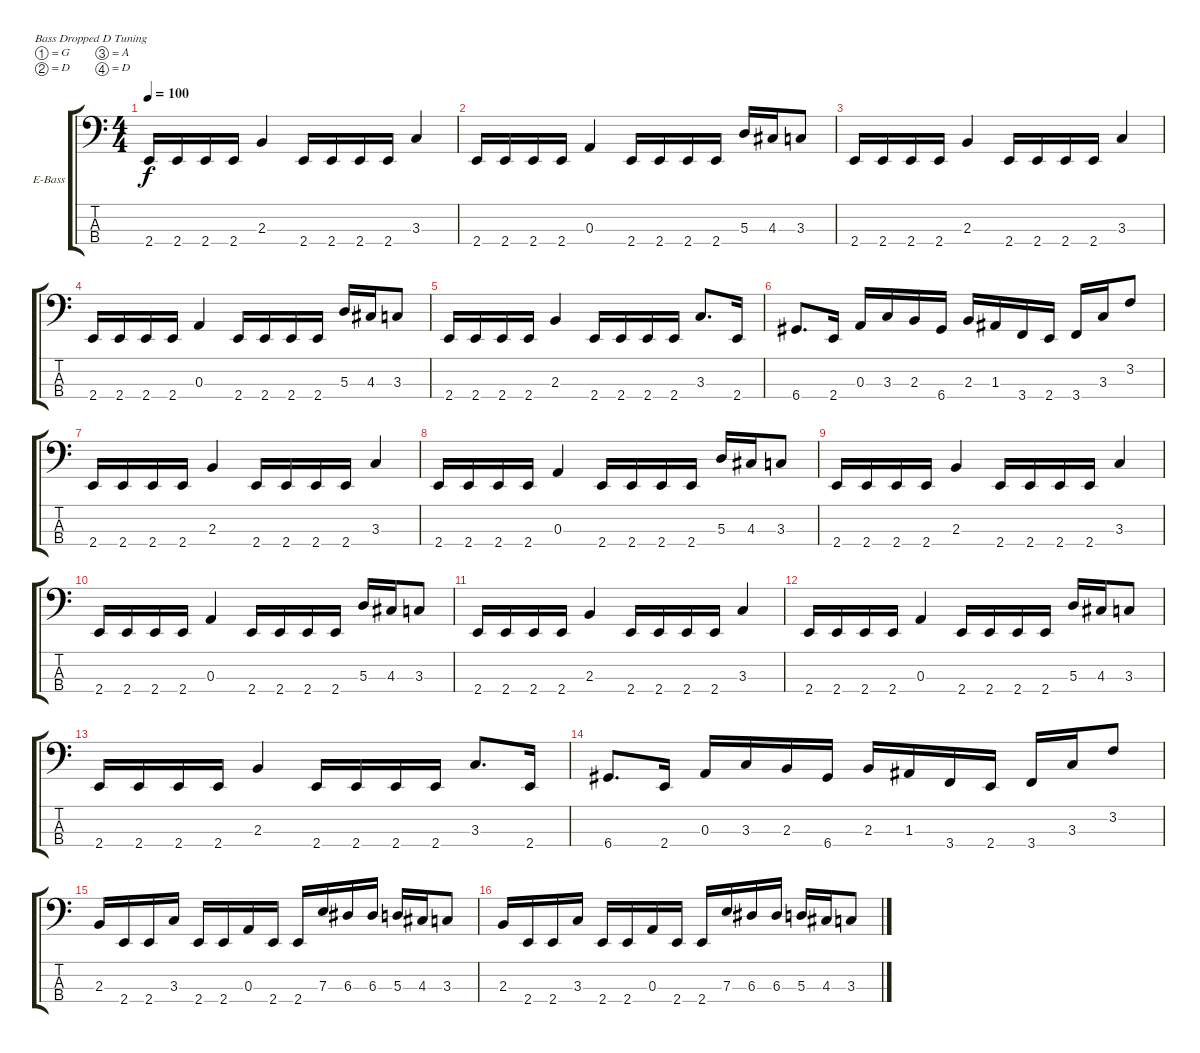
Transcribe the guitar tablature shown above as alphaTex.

\bracketExtendMode groupsimilarinstruments
\firstSystemTrackNameOrientation horizontal
\otherSystemsTrackNameOrientation horizontal
\track ("David Ellefson" "E-Bass") {instrument electricbasspick}
\staff {score tabs}
\tuning (G2 D2 A1 D1)
\ts (4 4)
\tempo 100
\clef f4
\ks c
2.4.16{dy f} 2.4.16 2.4.16 2.4.16 2.3.4 2.4.16 2.4.16 2.4.16 2.4.16 3.3.4 |
2.4.16 2.4.16 2.4.16 2.4.16 0.3.4 2.4.16 2.4.16 2.4.16 2.4.16 5.3.16 4.3.16 3.3.8 |
2.4.16 2.4.16 2.4.16 2.4.16 2.3.4 2.4.16 2.4.16 2.4.16 2.4.16 3.3.4 |
2.4.16 2.4.16 2.4.16 2.4.16 0.3.4 2.4.16 2.4.16 2.4.16 2.4.16 5.3.16 4.3.16 3.3.8 |
2.4.16 2.4.16 2.4.16 2.4.16 2.3.4 2.4.16 2.4.16 2.4.16 2.4.16 3.3.8{d} 2.4.16 |
6.4.8{d} 2.4.16 0.3.16 3.3.16 2.3.16 6.4.16 2.3.16 1.3.16 3.4.16 2.4.16 3.4.16 3.3.16 3.2.8 |
2.4.16 2.4.16 2.4.16 2.4.16 2.3.4 2.4.16 2.4.16 2.4.16 2.4.16 3.3.4 |
2.4.16 2.4.16 2.4.16 2.4.16 0.3.4 2.4.16 2.4.16 2.4.16 2.4.16 5.3.16 4.3.16 3.3.8 |
2.4.16 2.4.16 2.4.16 2.4.16 2.3.4 2.4.16 2.4.16 2.4.16 2.4.16 3.3.4 |
2.4.16 2.4.16 2.4.16 2.4.16 0.3.4 2.4.16 2.4.16 2.4.16 2.4.16 5.3.16 4.3.16 3.3.8 |
2.4.16 2.4.16 2.4.16 2.4.16 2.3.4 2.4.16 2.4.16 2.4.16 2.4.16 3.3.4 |
2.4.16 2.4.16 2.4.16 2.4.16 0.3.4 2.4.16 2.4.16 2.4.16 2.4.16 5.3.16 4.3.16 3.3.8 |
2.4.16 2.4.16 2.4.16 2.4.16 2.3.4 2.4.16 2.4.16 2.4.16 2.4.16 3.3.8{d} 2.4.16 |
6.4.8{d} 2.4.16 0.3.16 3.3.16 2.3.16 6.4.16 2.3.16 1.3.16 3.4.16 2.4.16 3.4.16 3.3.16 3.2.8 |
2.3.16 2.4.16 2.4.16 3.3.16 2.4.16 2.4.16 0.3.16 2.4.16 2.4.16 7.3.16 6.3.16 6.3.16 5.3.16 4.3.16 3.3.8 |
2.3.16 2.4.16 2.4.16 3.3.16 2.4.16 2.4.16 0.3.16 2.4.16 2.4.16 7.3.16 6.3.16 6.3.16 5.3.16 4.3.16 3.3.8
